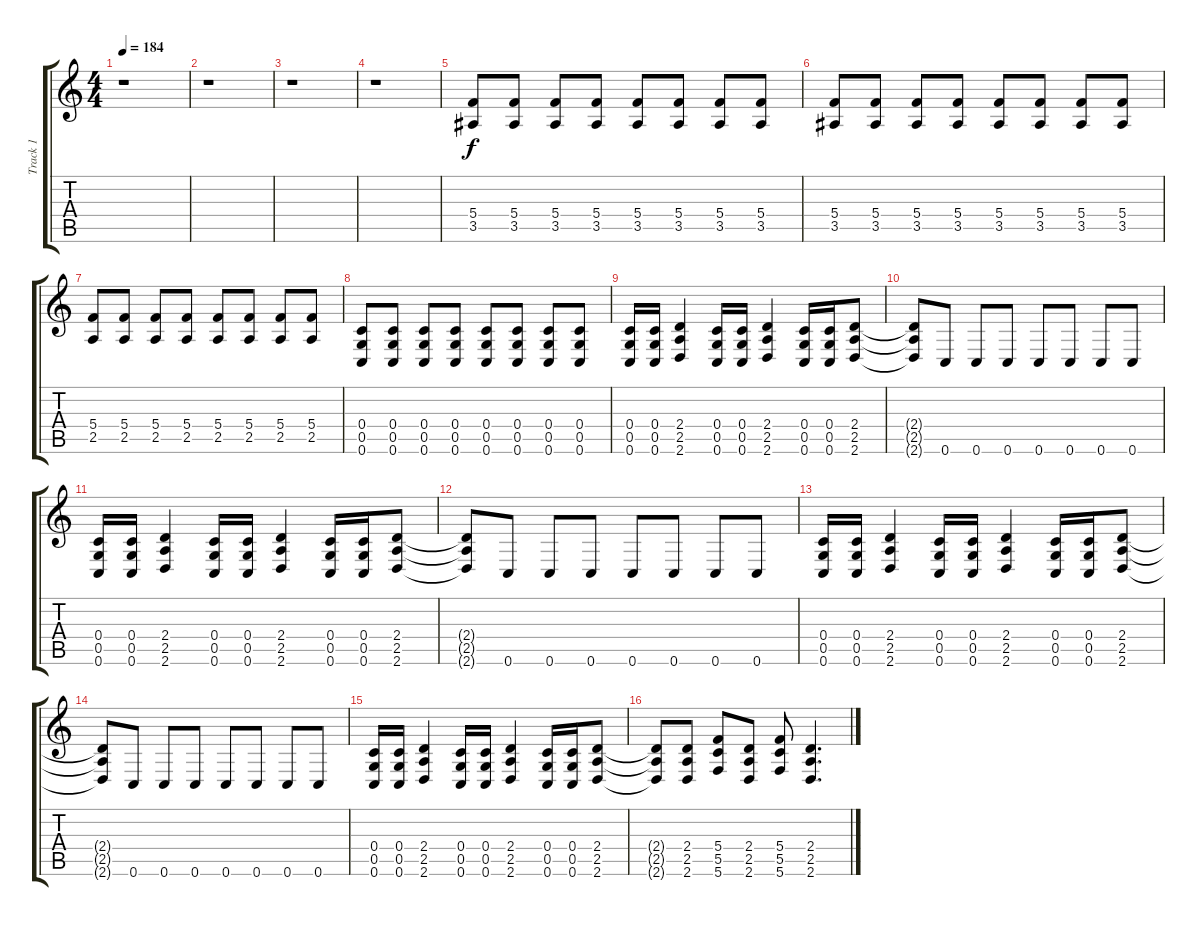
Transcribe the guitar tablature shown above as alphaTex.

\track ("Track 1" "Track 1") {instrument distortionguitar}
\staff {score tabs}
\tuning (D4 A3 F3 C3 G2 C2) {hide}
\ts (4 4)
\tempo 184
\clef g2
\ks c
r.1{dy f} |
r.1 |
r.1 |
r.1 |
(5.4 3.5).8 (5.4 3.5).8 (5.4 3.5).8 (5.4 3.5).8 (5.4 3.5).8 (5.4 3.5).8 (5.4 3.5).8 (5.4 3.5).8 |
(5.4 3.5).8 (5.4 3.5).8 (5.4 3.5).8 (5.4 3.5).8 (5.4 3.5).8 (5.4 3.5).8 (5.4 3.5).8 (5.4 3.5).8 |
(5.4 2.5).8 (5.4 2.5).8 (5.4 2.5).8 (5.4 2.5).8 (5.4 2.5).8 (5.4 2.5).8 (5.4 2.5).8 (5.4 2.5).8 |
(0.4 0.5 0.6).8 (0.4 0.5 0.6).8 (0.4 0.5 0.6).8 (0.4 0.5 0.6).8 (0.4 0.5 0.6).8 (0.4 0.5 0.6).8 (0.4 0.5 0.6).8 (0.4 0.5 0.6).8 |
(0.4 0.5 0.6).16 (0.4 0.5 0.6).16 (2.4 2.5 2.6).4 (0.4 0.5 0.6).16 (0.4 0.5 0.6).16 (2.4 2.5 2.6).4 (0.4 0.5 0.6).16 (0.4 0.5 0.6).16 (2.4 2.5 2.6).8 |
(2.4{t} 2.5{t} 2.6{t}).8 0.6.8 0.6.8 0.6.8 0.6.8 0.6.8 0.6.8 0.6.8 |
(0.4 0.5 0.6).16 (0.4 0.5 0.6).16 (2.4 2.5 2.6).4 (0.4 0.5 0.6).16 (0.4 0.5 0.6).16 (2.4 2.5 2.6).4 (0.4 0.5 0.6).16 (0.4 0.5 0.6).16 (2.4 2.5 2.6).8 |
(2.4{t} 2.5{t} 2.6{t}).8 0.6.8 0.6.8 0.6.8 0.6.8 0.6.8 0.6.8 0.6.8 |
(0.4 0.5 0.6).16 (0.4 0.5 0.6).16 (2.4 2.5 2.6).4 (0.4 0.5 0.6).16 (0.4 0.5 0.6).16 (2.4 2.5 2.6).4 (0.4 0.5 0.6).16 (0.4 0.5 0.6).16 (2.4 2.5 2.6).8 |
(2.4{t} 2.5{t} 2.6{t}).8 0.6.8 0.6.8 0.6.8 0.6.8 0.6.8 0.6.8 0.6.8 |
(0.4 0.5 0.6).16 (0.4 0.5 0.6).16 (2.4 2.5 2.6).4 (0.4 0.5 0.6).16 (0.4 0.5 0.6).16 (2.4 2.5 2.6).4 (0.4 0.5 0.6).16 (0.4 0.5 0.6).16 (2.4 2.5 2.6).8 |
(2.4{t} 2.5{t} 2.6{t}).8 (2.4 2.5 2.6).8 (5.4 5.5 5.6).8 (2.4 2.5 2.6).8 (5.4 5.5 5.6).8 (2.4 2.5 2.6).4{d}
